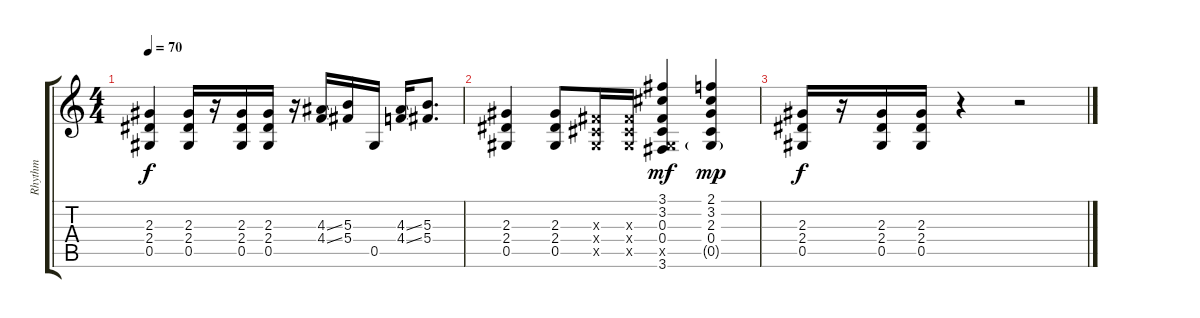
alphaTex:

\track ("Rhythm" "Rhythm") {instrument overdrivenguitar}
\staff {score tabs}
\tuning (Eb4 Bb3 Gb3 Db3 Ab2 Eb2) {hide}
\ts (4 4)
\tempo 70
\clef g2
\ks c
(2.3 2.4 0.5).4{dy f} (2.3 2.4 0.5).16 r.16 (2.3 2.4 0.5).16 (2.3 2.4 0.5).16 r.16 (4.3{ss} 4.4{ss}).16 (5.3 5.4).16 0.5.16 (4.3{ss} 4.4{ss}).16 (5.3 5.4).8{d} |
(2.3 2.4 0.5).4 (2.3 2.4 0.5).8 (0.3{x} 0.4{x} 0.5{x}).16 (0.3{x} 0.4{x} 0.5{x}).16 (3.1 3.2 0.3 0.4 0.5{x} 3.6).4{dy mf} (2.1 3.2 2.3 0.4 0.5{g}).4{dy mp} |
(2.3 2.4 0.5).16{dy f} r.16 (2.3 2.4 0.5).16 (2.3 2.4 0.5).16 r.4 r.2
